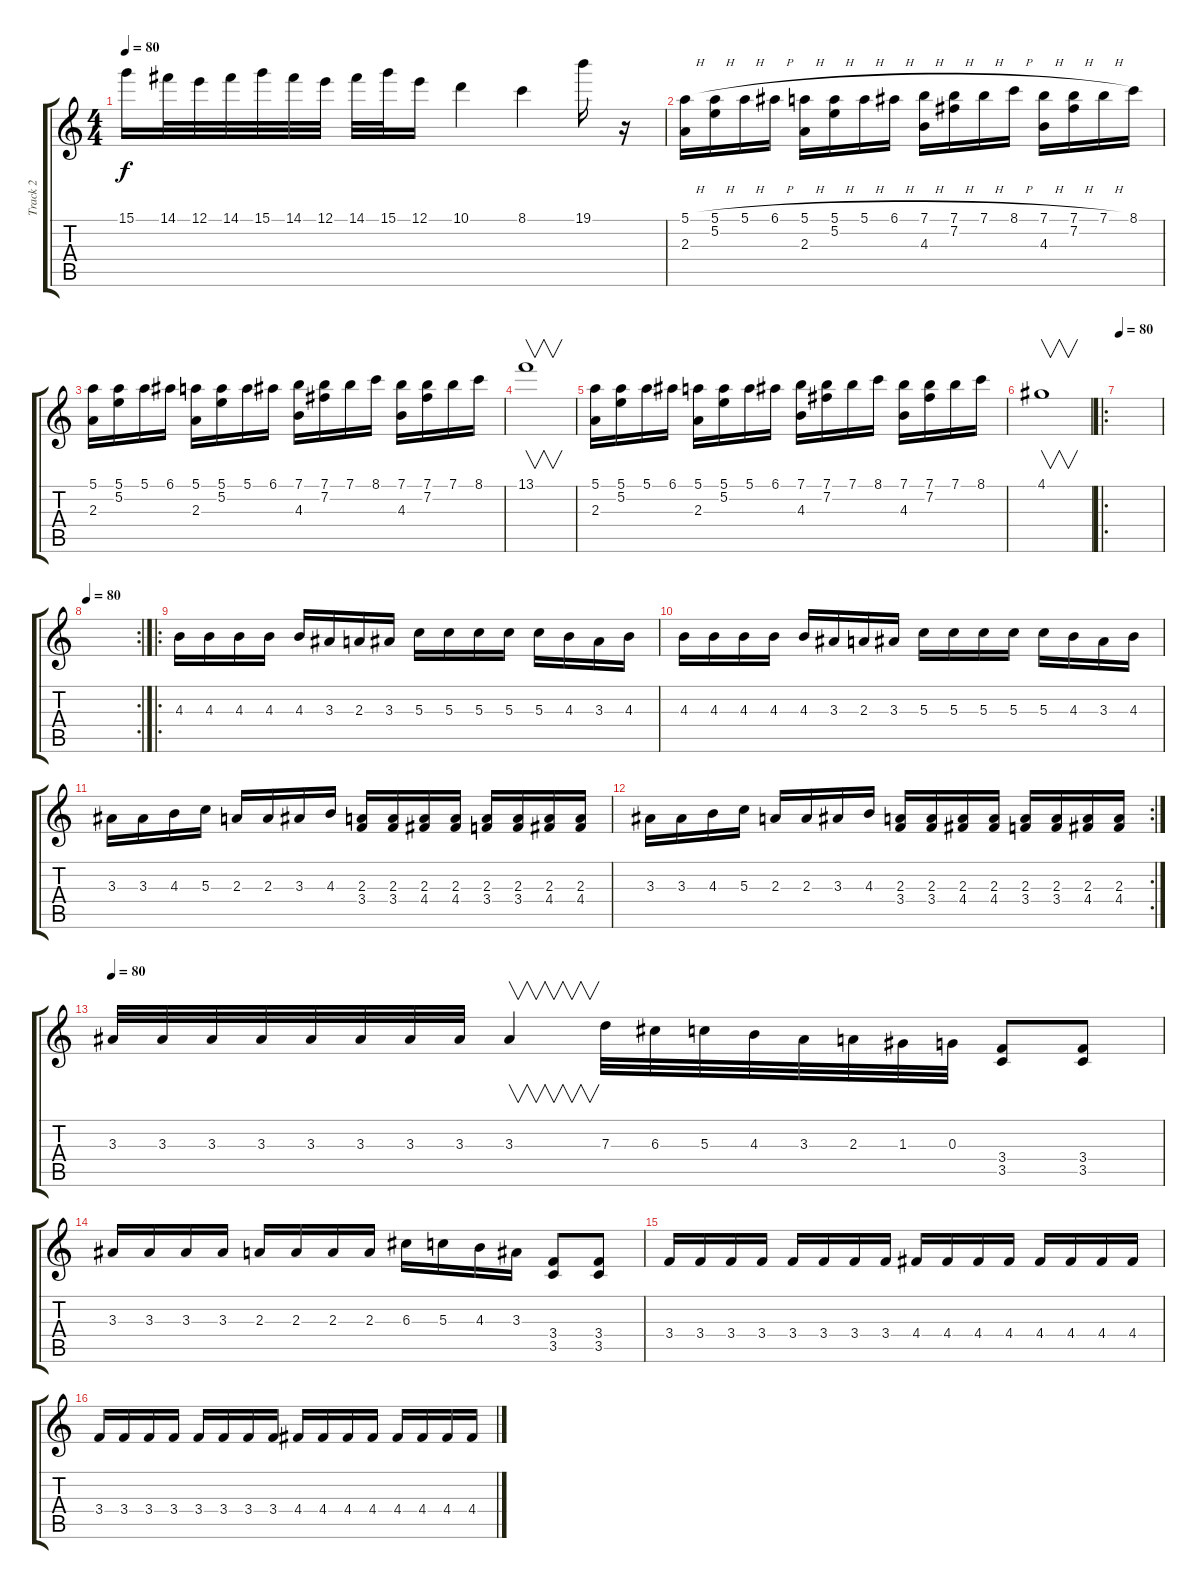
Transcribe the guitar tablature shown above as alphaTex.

\track ("Track 2" "Track 2") {instrument distortionguitar}
\staff {score tabs}
\tuning (E4 B3 G3 D3 A2 E2) {hide}
\ts (4 4)
\tempo 80
\clef g2
\ks c
15.1.16{dy f} 14.1.32 12.1.32 14.1.32 15.1.32 14.1.32 12.1.32 14.1.32 15.1.32 12.1.16 10.1.4 8.1.4 19.1.16 r.16 |
(5.1{h} 2.3).16 (5.1{h} 5.2).16 5.1{h}.16 6.1{h}.16 (5.1{h} 2.3).16 (5.1{h} 5.2).16 5.1{h}.16 6.1{h}.16 (7.1{h} 4.3).16 (7.1{h} 7.2).16 7.1{h}.16 8.1{h}.16 (7.1{h} 4.3).16 (7.1{h} 7.2).16 7.1{h}.16 8.1.16 |
(5.1 2.3).16 (5.1 5.2).16 5.1.16 6.1.16 (5.1 2.3).16 (5.1 5.2).16 5.1.16 6.1.16 (7.1 4.3).16 (7.1 7.2).16 7.1.16 8.1.16 (7.1 4.3).16 (7.1 7.2).16 7.1.16 8.1.16 |
13.1.1{v} |
(5.1 2.3).16 (5.1 5.2).16 5.1.16 6.1.16 (5.1 2.3).16 (5.1 5.2).16 5.1.16 6.1.16 (7.1 4.3).16 (7.1 7.2).16 7.1.16 8.1.16 (7.1 4.3).16 (7.1 7.2).16 7.1.16 8.1.16 |
4.1.1{v} |
\ro
\tempo 80
|
\rc 2
\tempo 80
|
\ro
4.3.16 4.3.16 4.3.16 4.3.16 4.3.16 3.3.16 2.3.16 3.3.16 5.3.16 5.3.16 5.3.16 5.3.16 5.3.16 4.3.16 3.3.16 4.3.16 |
4.3.16 4.3.16 4.3.16 4.3.16 4.3.16 3.3.16 2.3.16 3.3.16 5.3.16 5.3.16 5.3.16 5.3.16 5.3.16 4.3.16 3.3.16 4.3.16 |
3.3.16 3.3.16 4.3.16 5.3.16 2.3.16 2.3.16 3.3.16 4.3.16 (2.3 3.4).16 (2.3 3.4).16 (2.3 4.4).16 (2.3 4.4).16 (2.3 3.4).16 (2.3 3.4).16 (2.3 4.4).16 (2.3 4.4).16 |
\rc 2
3.3.16 3.3.16 4.3.16 5.3.16 2.3.16 2.3.16 3.3.16 4.3.16 (2.3 3.4).16 (2.3 3.4).16 (2.3 4.4).16 (2.3 4.4).16 (2.3 3.4).16 (2.3 3.4).16 (2.3 4.4).16 (2.3 4.4).16 |
\tempo 80
3.3.32 3.3.32 3.3.32 3.3.32 3.3.32 3.3.32 3.3.32 3.3.32 3.3.4{v} 7.3.32 6.3.32 5.3.32 4.3.32 3.3.32 2.3.32 1.3.32 0.3.32 (3.4 3.5).8 (3.4 3.5).8 |
3.3.16 3.3.16 3.3.16 3.3.16 2.3.16 2.3.16 2.3.16 2.3.16 6.3.16 5.3.16 4.3.16 3.3.16 (3.4 3.5).8 (3.4 3.5).8 |
3.4.16 3.4.16 3.4.16 3.4.16 3.4.16 3.4.16 3.4.16 3.4.16 4.4.16 4.4.16 4.4.16 4.4.16 4.4.16 4.4.16 4.4.16 4.4.16 |
3.4.16 3.4.16 3.4.16 3.4.16 3.4.16 3.4.16 3.4.16 3.4.16 4.4.16 4.4.16 4.4.16 4.4.16 4.4.16 4.4.16 4.4.16 4.4.16
